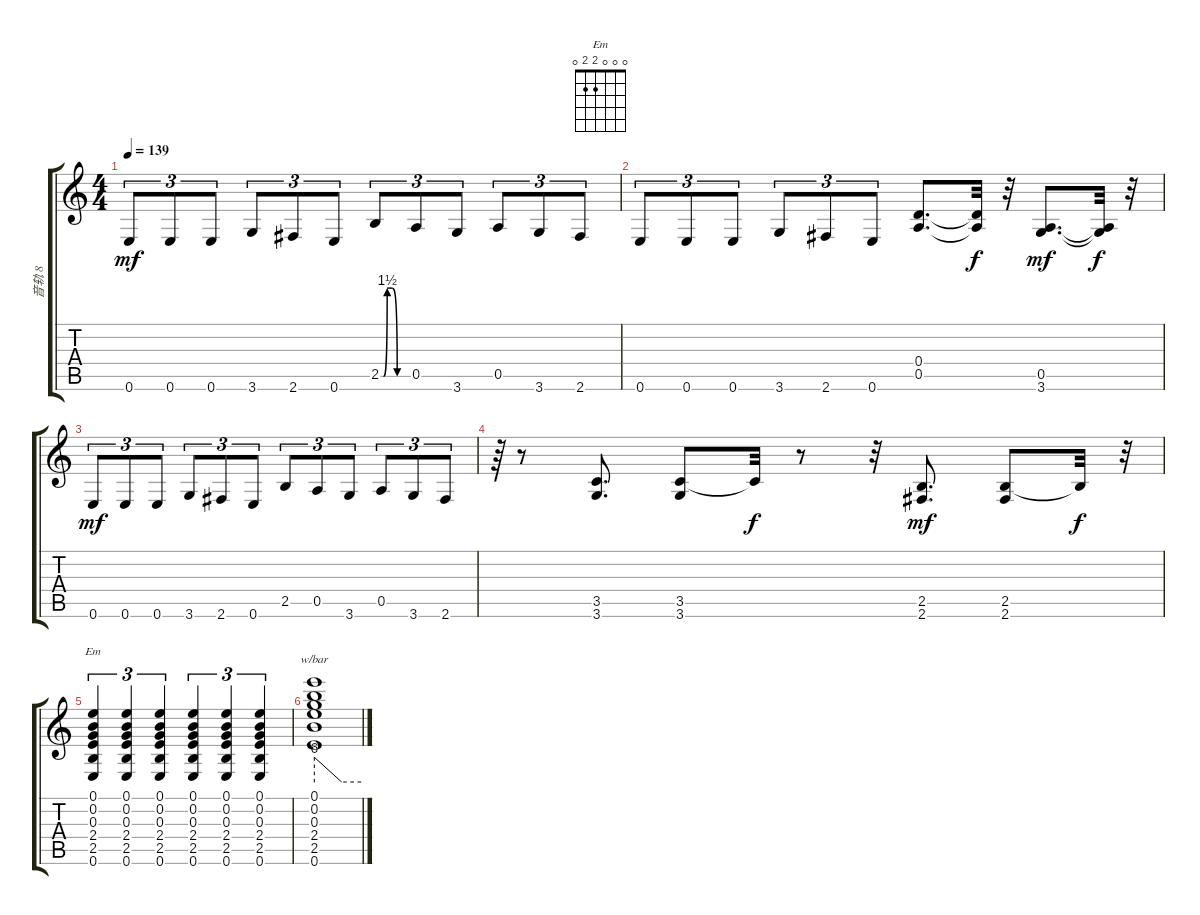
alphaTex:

\track ("音轨 8" "音轨 8") {instrument distortionguitar}
\staff {score tabs}
\tuning (E4 B3 G3 D3 A2 E2) {hide}
\chord ("Em" 0 0 0 2 2 0)
\ts (4 4)
\tempo 139
\clef g2
\ks c
0.6.8{tu (3 2) dy mf} 0.6.8{tu (3 2)} 0.6.8{tu (3 2)} 3.6.8{tu (3 2)} 2.6.8{tu (3 2)} 0.6.8{tu (3 2)} 2.5{be (custom 0 0 6 0 14 6 25 6 36 0 60 0)}.8{tu (3 2)} 0.5.8{tu (3 2)} 3.6.8{tu (3 2)} 0.5.8{tu (3 2)} 3.6.8{tu (3 2)} 2.6.8{tu (3 2)} |
0.6.8{tu (3 2)} 0.6.8{tu (3 2)} 0.6.8{tu (3 2)} 3.6.8{tu (3 2)} 2.6.8{tu (3 2)} 0.6.8{tu (3 2)} (0.4 0.5).8{d} (0.4{t} 0.5{t}).32{dy f} r.32 (0.5 3.6).8{d dy mf} (0.5{t} 3.6{t}).32{dy f} r.32 |
0.6.8{tu (3 2) dy mf} 0.6.8{tu (3 2)} 0.6.8{tu (3 2)} 3.6.8{tu (3 2)} 2.6.8{tu (3 2)} 0.6.8{tu (3 2)} 2.5.8{tu (3 2)} 0.5.8{tu (3 2)} 3.6.8{tu (3 2)} 0.5.8{tu (3 2)} 3.6.8{tu (3 2)} 2.6.8{tu (3 2)} |
r.64{tu (3 2)} r.8 (3.5 3.6).8{d} (3.5 3.6).8 3.5{t}.32{dy f} r.8 r.32 (2.5 2.6).8{d dy mf} (2.5 2.6).8 2.5{t}.32{dy f} r.32{tu (3 2)} |
(0.1 0.2 0.3 2.4 2.5 0.6).4{tu (3 2) ch "Em"} (0.1 0.2 0.3 2.4 2.5 0.6).4{tu (3 2)} (0.1 0.2 0.3 2.4 2.5 0.6).4{tu (3 2)} (0.1 0.2 0.3 2.4 2.5 0.6).4{tu (3 2)} (0.1 0.2 0.3 2.4 2.5 0.6).4{tu (3 2)} (0.1 0.2 0.3 2.4 2.5 0.6).4{tu (3 2)} |
(0.1 0.2 0.3 2.4 2.5 0.6).1{tbe (custom default 0 24 35 0 60 0)}
